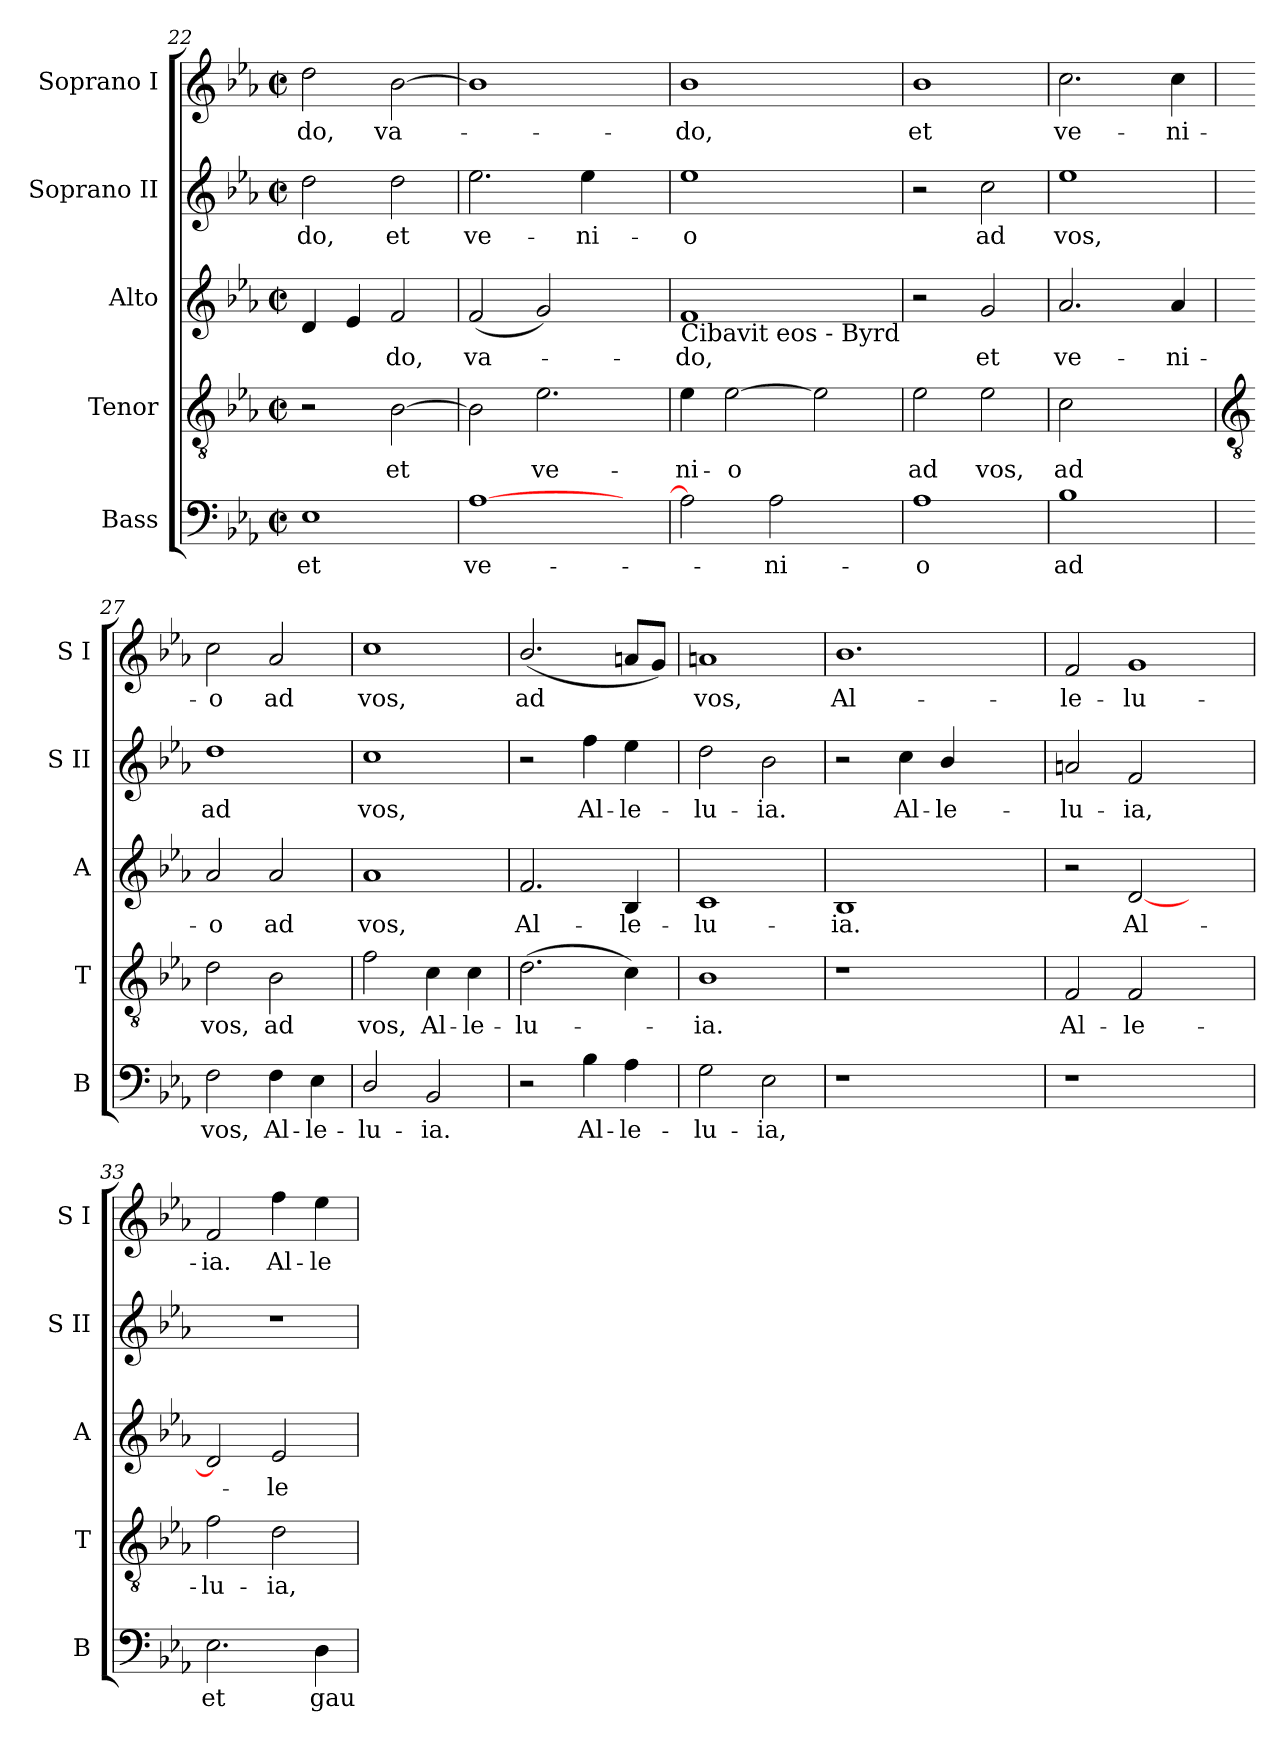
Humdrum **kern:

**kern	**text	**kern	**text	**kern	**text	**kern	**text	**kern	**text
*part5	*part5	*part4	*part4	*part3	*part3	*part2	*part2	*part1	*part1
*staff5	*staff5	*staff4	*staff4	*staff3	*staff3	*staff2	*staff2	*staff1	*staff1
*I"Bass	*	*I"Tenor	*	*I"Alto	*	*I"Soprano II	*	*I"Soprano I	*
*I'B	*	*I'T	*	*I'A	*	*I'S II	*	*I'S I	*
*clefF4	*	*clefGv2	*	*clefG2	*	*clefG2	*	*clefG2	*
*k[b-e-a-]	*	*k[b-e-a-]	*	*k[b-e-a-]	*	*k[b-e-a-]	*	*k[b-e-a-]	*
*E-:	*	*E-:	*	*E-:	*	*E-:	*	*E-:	*
*M2/2	*	*M2/2	*	*M2/2	*	*M2/2	*	*M2/2	*
*met(c|)	*	*met(c|)	*	*met(c|)	*	*met(c|)	*	*met(c|)	*
=22	=22	=22	=22	=22	=22	=22	=22	=22	=22
!	!LO:LY:b	!	!	!	!	!	!LO:LY:b	!	!LO:LY:b
1E-	et	2r	.	4d	.	2dd	do,	2dd	do,
.	.	.	.	4e-	.	.	.	.	.
!	!	!	!LO:LY:b	!	!LO:LY:b	!	!LO:LY:b	!	!LO:LY:b
.	.	[2B-	et	2f	do,	2dd	et	[2b-	va-
=23	=23	=23	=23	=23	=23	=23	=23	=23	=23
!	!LO:LY:b	!	!	!	!LO:LY:b	!	!LO:LY:b	!	!
[1A-	ve-	2B-]	.	(<2f	va-	2.ee-	ve-	1b-]	.
!	!	!	!LO:LY:b	!	!	!	!	!	!
.	.	2.e-	ve-	2g)	.	.	.	.	.
!	!	!	!	!	!	!	!LO:LY:b	!	!
.	.	.	.	.	.	4ee-	-ni-	.	.
4ryy	.	.	.	4ryy	.	4ryy	.	4ryy	.
=24	=24	=24	=24	=24	=24	=24	=24	=24	=24
!	!	!	!	!LO:TX:b:t=Cibavit eos - Byrd	!	!	!	!	!
!	!	!	!LO:LY:b	!	!LO:LY:b	!	!LO:LY:b	!	!LO:LY:b
2A-]	.	4e-	-ni-	1f	do,	1ee-	-o	1b-	do,
!	!	!	!LO:LY:b	!	!	!	!	!	!
.	.	[2e-	-o	.	.	.	.	.	.
!	!LO:LY:b	!	!	!	!	!	!	!	!
2A-	ni-	.	.	.	.	.	.	.	.
.	.	2e-]	.	.	.	.	.	.	.
4ryy	.	.	.	4ryy	.	4ryy	.	4ryy	.
=25	=25	=25	=25	=25	=25	=25	=25	=25	=25
!	!LO:LY:b	!	!LO:LY:b	!	!	!	!	!	!LO:LY:b
1A-	-o	2e-	ad	2r	.	2r	.	1b-	et
!	!	!	!LO:LY:b	!	!LO:LY:b	!	!LO:LY:b	!	!
.	.	2e-	vos,	2g	et	2cc	ad	.	.
!!LO:LB:g=z
=26	=26	=26	=26	=26	=26	=26	=26	=26	=26
!	!LO:LY:b	!	!LO:LY:b	!	!LO:LY:b	!	!LO:LY:b	!	!LO:LY:b
1B-	ad	2c	ad	2.a-	ve-	1ee-	vos,	2.cc	ve-
.	.	2ryy	.	.	.	.	.	.	.
!	!	!	!	!	!LO:LY:b	!	!	!	!LO:LY:b
.	.	.	.	4a-	-ni-	.	.	4cc	-ni-
!!LO:LB:g=z
=27	=27	=27	=27	=27	=27	=27	=27	=27	=27
*	*	*clefGv2	*	*	*	*	*	*	*
!	!LO:LY:b	!	!LO:LY:b	!	!LO:LY:b	!	!LO:LY:b	!	!LO:LY:b
2F	vos,	2d	vos,	2a-	-o	1dd	ad	2cc	-o
!	!LO:LY:b	!	!LO:LY:b	!	!LO:LY:b	!	!	!	!LO:LY:b
4F	Al-	2B-	ad	2a-	ad	.	.	2a-	ad
!	!LO:LY:b	!	!	!	!	!	!	!	!
4E-	-le-	.	.	.	.	.	.	.	.
=28	=28	=28	=28	=28	=28	=28	=28	=28	=28
!	!LO:LY:b	!	!LO:LY:b	!	!LO:LY:b	!	!LO:LY:b	!	!LO:LY:b
2D/	-lu-	2f	vos,	1a-	vos,	1cc	vos,	1cc	vos,
!	!LO:LY:b	!	!LO:LY:b	!	!	!	!	!	!
2BB-	-ia.	4c	Al-	.	.	.	.	.	.
!	!	!	!LO:LY:b	!	!	!	!	!	!
.	.	4c	-le-	.	.	.	.	.	.
!!LO:LB:g=z
=29	=29	=29	=29	=29	=29	=29	=29	=29	=29
!	!	!	!LO:LY:b	!	!LO:LY:b	!	!	!	!LO:LY:b
2r	.	(>2.d	-lu-	2.f	Al-	2r	.	(<2.b-/	ad
!	!LO:LY:b	!	!	!	!	!	!LO:LY:b	!	!
4B-	Al-	.	.	.	.	4ff	Al-	.	.
!	!LO:LY:b	!	!	!	!LO:LY:b	!	!LO:LY:b	!	!
4A-	-le-	4c)	.	4B-	-le-	4ee-	-le-	8anL	.
.	.	.	.	.	.	.	.	8gJ)	.
=30	=30	=30	=30	=30	=30	=30	=30	=30	=30
!	!LO:LY:b	!	!LO:LY:b	!	!LO:LY:b	!	!LO:LY:b	!	!LO:LY:b
2G	-lu-	1B-	ia.	1c	-lu-	2dd	-lu-	1an	vos,
!	!LO:LY:b	!	!	!	!	!	!LO:LY:b	!	!
2E-	-ia,	.	.	.	.	2b-	-ia.	.	.
=31	=31	=31	=31	=31	=31	=31	=31	=31	=31
!	!	!	!	!	!LO:LY:b	!	!	!	!LO:LY:b
1r	.	1r	.	1B-	-ia.	2r	.	1.b-	Al-
!	!	!	!	!	!	!	!LO:LY:b	!	!
.	.	.	.	.	.	4cc	Al-	.	.
!	!	!	!	!	!	!	!LO:LY:b	!	!
.	.	.	.	.	.	4b-/	-le-	.	.
2ryy	.	2ryy	.	2ryy	.	2ryy	.	.	.
=32	=32	=32	=32	=32	=32	=32	=32	=32	=32
!	!	!	!LO:LY:b	!	!	!	!LO:LY:b	!	!LO:LY:b
1r	.	2F	Al-	2r	.	2an	-lu-	2f	-le-
!	!	!	!LO:LY:b	!	!LO:LY:b	!	!LO:LY:b	!	!LO:LY:b
.	.	2F	-le-	[2d	Al-	2f	-ia,	1g	-lu-
2ryy	.	2ryy	.	2ryy	.	2ryy	.	.	.
=33	=33	=33	=33	=33	=33	=33	=33	=33	=33
!	!LO:LY:b	!	!LO:LY:b	!	!	!	!	!	!LO:LY:b
2.E-	et	2f	-lu-	2d]	.	1r	.	2f	-ia.
!	!	!	!LO:LY:b	!	!LO:LY:b	!	!	!	!LO:LY:b
.	.	2d	-ia,	2e-	le-	.	.	4ff	Al-
!	!LO:LY:b	!	!	!	!	!	!	!	!LO:LY:b
4D	gau-	.	.	.	.	.	.	4ee-	-le-
=	=	=	=	=	=	=	=	=	=
*-	*-	*-	*-	*-	*-	*-	*-	*-	*-
